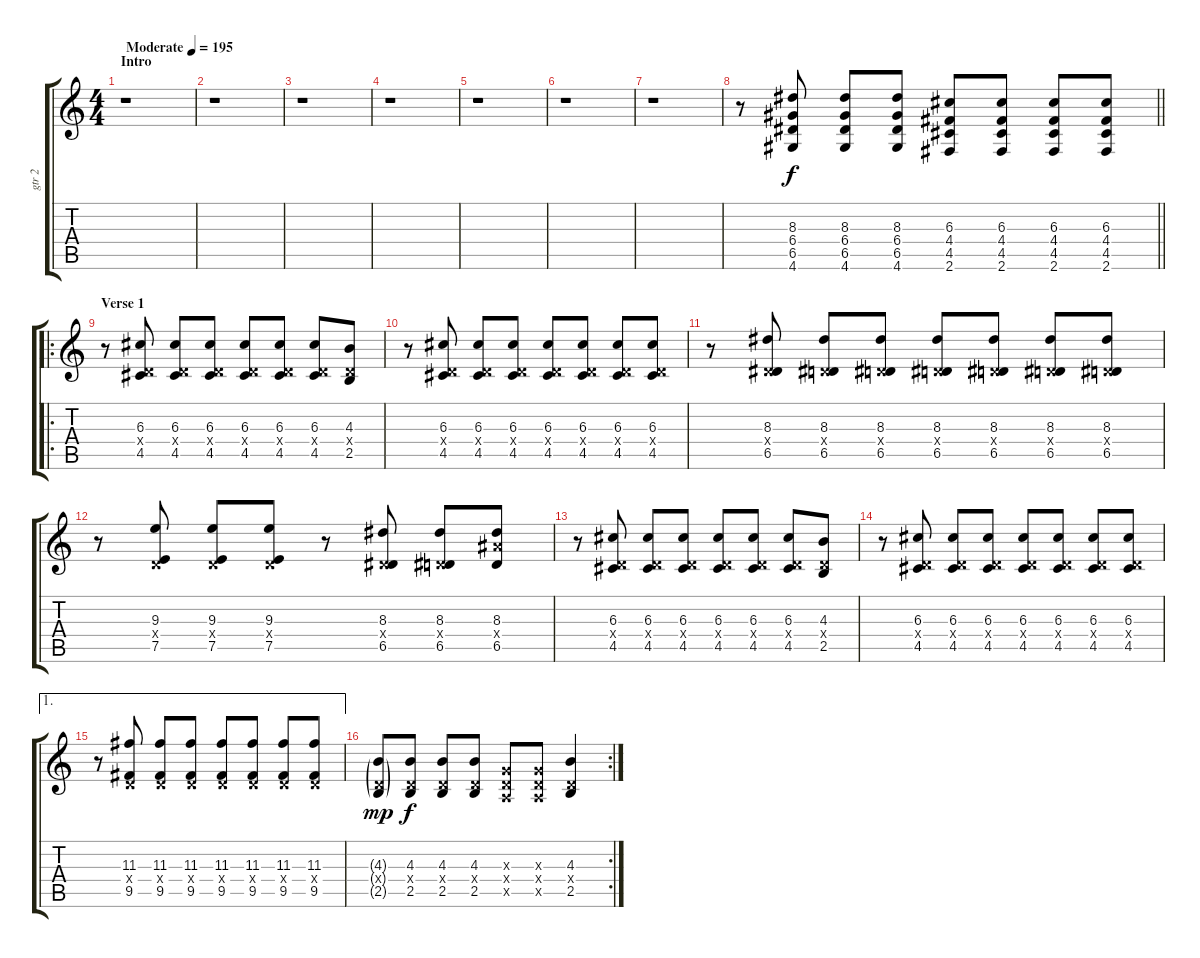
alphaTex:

\track ("gtr 2" "gtr 2") {instrument distortionguitar}
\staff {score tabs}
\tuning (E4 B3 G3 D3 A2 E2) {hide}
\ts (4 4)
\section ("" "Intro")
\tempo (195 "Moderate")
\clef g2
\ks c
r.1{dy f instrument distortionguitar} |
r.1 |
r.1 |
r.1 |
r.1 |
r.1 |
r.1 |
\barLineRight lightlight
r.8 (8.3 6.4 6.5 4.6).8 (8.3 6.4 6.5 4.6).8 (8.3 6.4 6.5 4.6).8 (6.3 4.4 4.5 2.6).8 (6.3 4.4 4.5 2.6).8 (6.3 4.4 4.5 2.6).8 (6.3 4.4 4.5 2.6).8 |
\ro
\section ("" "Verse 1")
r.8 (6.3 0.4{x} 4.5).8 (6.3 0.4{x} 4.5).8 (6.3 0.4{x} 4.5).8 (6.3 0.4{x} 4.5).8 (6.3 0.4{x} 4.5).8 (6.3 0.4{x} 4.5).8 (4.3 0.4{x} 2.5).8 |
r.8 (6.3 0.4{x} 4.5).8 (6.3 0.4{x} 4.5).8 (6.3 0.4{x} 4.5).8 (6.3 0.4{x} 4.5).8 (6.3 0.4{x} 4.5).8 (6.3 0.4{x} 4.5).8 (6.3 0.4{x} 4.5).8 |
r.8 (8.3 0.4{x} 6.5).8 (8.3 0.4{x} 6.5).8 (8.3 0.4{x} 6.5).8 (8.3 0.4{x} 6.5).8 (8.3 0.4{x} 6.5).8 (8.3 0.4{x} 6.5).8 (8.3 0.4{x} 6.5).8 |
r.8 (9.3 0.4{x} 7.5).8 (9.3 0.4{x} 7.5).8 (9.3 0.4{x} 7.5).8 r.8 (8.3 0.4{x} 6.5).8 (8.3 0.4{x} 6.5).8 (8.3 8.4{x} 6.5).8 |
r.8 (6.3 0.4{x} 4.5).8 (6.3 0.4{x} 4.5).8 (6.3 0.4{x} 4.5).8 (6.3 0.4{x} 4.5).8 (6.3 0.4{x} 4.5).8 (6.3 0.4{x} 4.5).8 (4.3 0.4{x} 2.5).8 |
r.8 (6.3 0.4{x} 4.5).8 (6.3 0.4{x} 4.5).8 (6.3 0.4{x} 4.5).8 (6.3 0.4{x} 4.5).8 (6.3 0.4{x} 4.5).8 (6.3 0.4{x} 4.5).8 (6.3 0.4{x} 4.5).8 |
\ae 1
r.8 (11.3 0.4{x} 9.5).8 (11.3 0.4{x} 9.5).8 (11.3 0.4{x} 9.5).8 (11.3 0.4{x} 9.5).8 (11.3 0.4{x} 9.5).8 (11.3 0.4{x} 9.5).8 (11.3 0.4{x} 9.5).8 |
\rc 2
(4.3{g} 0.4{g x} 2.5{g}).8{dy mp} (4.3 0.4{x} 2.5).8{dy f} (4.3 0.4{x} 2.5).8 (4.3 0.4{x} 2.5).8 (0.3{x} 0.4{x} 0.5{x}).8 (0.3{x} 0.4{x} 0.5{x}).8 (4.3 0.4{x} 2.5).4
